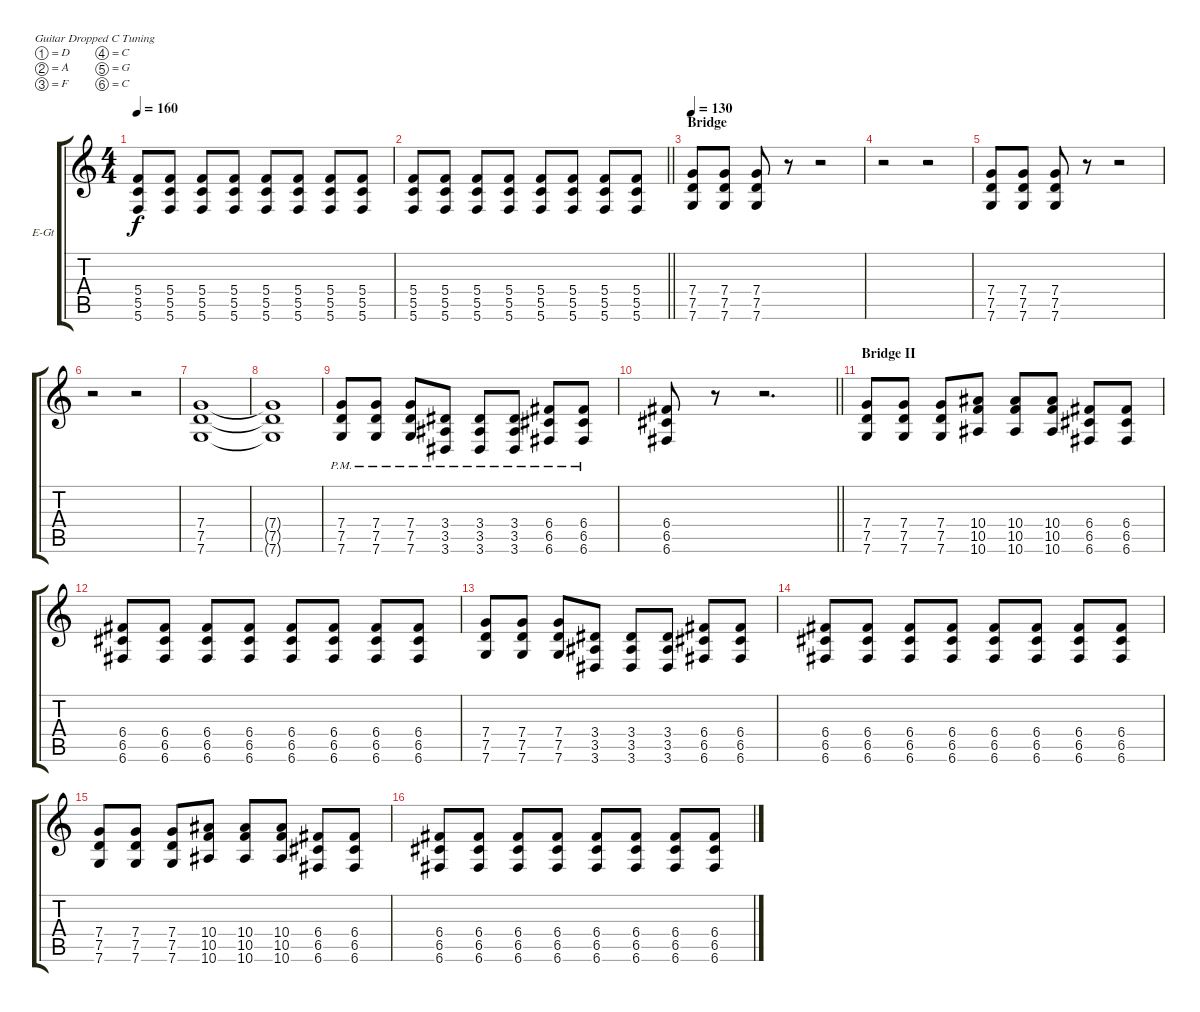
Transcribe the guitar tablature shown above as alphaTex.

\bracketExtendMode groupsimilarinstruments
\firstSystemTrackNameOrientation horizontal
\otherSystemsTrackNameOrientation horizontal
\track ("Guitar 1" "E-Gt") {instrument distortionguitar}
\staff {score tabs}
\tuning (D4 A3 F3 C3 G2 C2)
\ts (4 4)
\tempo 160
\clef g2
\ks c
(5.4 5.5 5.6).8{dy f} (5.4 5.5 5.6).8 (5.4 5.5 5.6).8 (5.4 5.5 5.6).8 (5.4 5.5 5.6).8 (5.4 5.5 5.6).8 (5.4 5.5 5.6).8 (5.4 5.5 5.6).8 |
\barLineRight lightlight
(5.4 5.5 5.6).8 (5.4 5.5 5.6).8 (5.4 5.5 5.6).8 (5.4 5.5 5.6).8 (5.4 5.5 5.6).8 (5.4 5.5 5.6).8 (5.4 5.5 5.6).8 (5.4 5.5 5.6).8 |
\section ("" "Bridge")
\tempo 130
(7.4 7.5 7.6).8 (7.4 7.5 7.6).8 (7.4 7.5 7.6).8 r.8 r.2 |
r.2 r.2 |
(7.4 7.5 7.6).8 (7.4 7.5 7.6).8 (7.4 7.5 7.6).8 r.8 r.2 |
r.2 r.2 |
(7.4 7.5 7.6).1 |
(7.4{t} 7.5{t} 7.6{t}).1 |
(7.4{pm} 7.5{pm} 7.6{pm}).8 (7.4{pm} 7.5{pm} 7.6{pm}).8 (7.4{pm} 7.5{pm} 7.6{pm}).8 (3.4{pm} 3.5{pm} 3.6{pm}).8 (3.4{pm} 3.5{pm} 3.6{pm}).8 (3.4{pm} 3.5{pm} 3.6{pm}).8 (6.4{pm} 6.5{pm} 6.6{pm}).8 (6.4{pm} 6.5{pm} 6.6{pm}).8 |
\barLineRight lightlight
(6.4 6.5 6.6).8 r.8 r.2{d} |
\section ("" "Bridge II")
(7.4 7.5 7.6).8 (7.4 7.5 7.6).8 (7.4 7.5 7.6).8 (10.4 10.5 10.6).8 (10.4 10.5 10.6).8 (10.4 10.5 10.6).8 (6.4 6.5 6.6).8 (6.4 6.5 6.6).8 |
(6.4 6.5 6.6).8 (6.4 6.5 6.6).8 (6.4 6.5 6.6).8 (6.4 6.5 6.6).8 (6.4 6.5 6.6).8 (6.4 6.5 6.6).8 (6.4 6.5 6.6).8 (6.4 6.5 6.6).8 |
(7.4 7.5 7.6).8 (7.4 7.5 7.6).8 (7.4 7.5 7.6).8 (3.4 3.5 3.6).8 (3.4 3.5 3.6).8 (3.4 3.5 3.6).8 (6.4 6.5 6.6).8 (6.4 6.5 6.6).8 |
(6.4 6.5 6.6).8 (6.4 6.5 6.6).8 (6.4 6.5 6.6).8 (6.4 6.5 6.6).8 (6.4 6.5 6.6).8 (6.4 6.5 6.6).8 (6.4 6.5 6.6).8 (6.4 6.5 6.6).8 |
(7.4 7.5 7.6).8 (7.4 7.5 7.6).8 (7.4 7.5 7.6).8 (10.4 10.5 10.6).8 (10.4 10.5 10.6).8 (10.4 10.5 10.6).8 (6.4 6.5 6.6).8 (6.4 6.5 6.6).8 |
(6.4 6.5 6.6).8 (6.4 6.5 6.6).8 (6.4 6.5 6.6).8 (6.4 6.5 6.6).8 (6.4 6.5 6.6).8 (6.4 6.5 6.6).8 (6.4 6.5 6.6).8 (6.4 6.5 6.6).8
